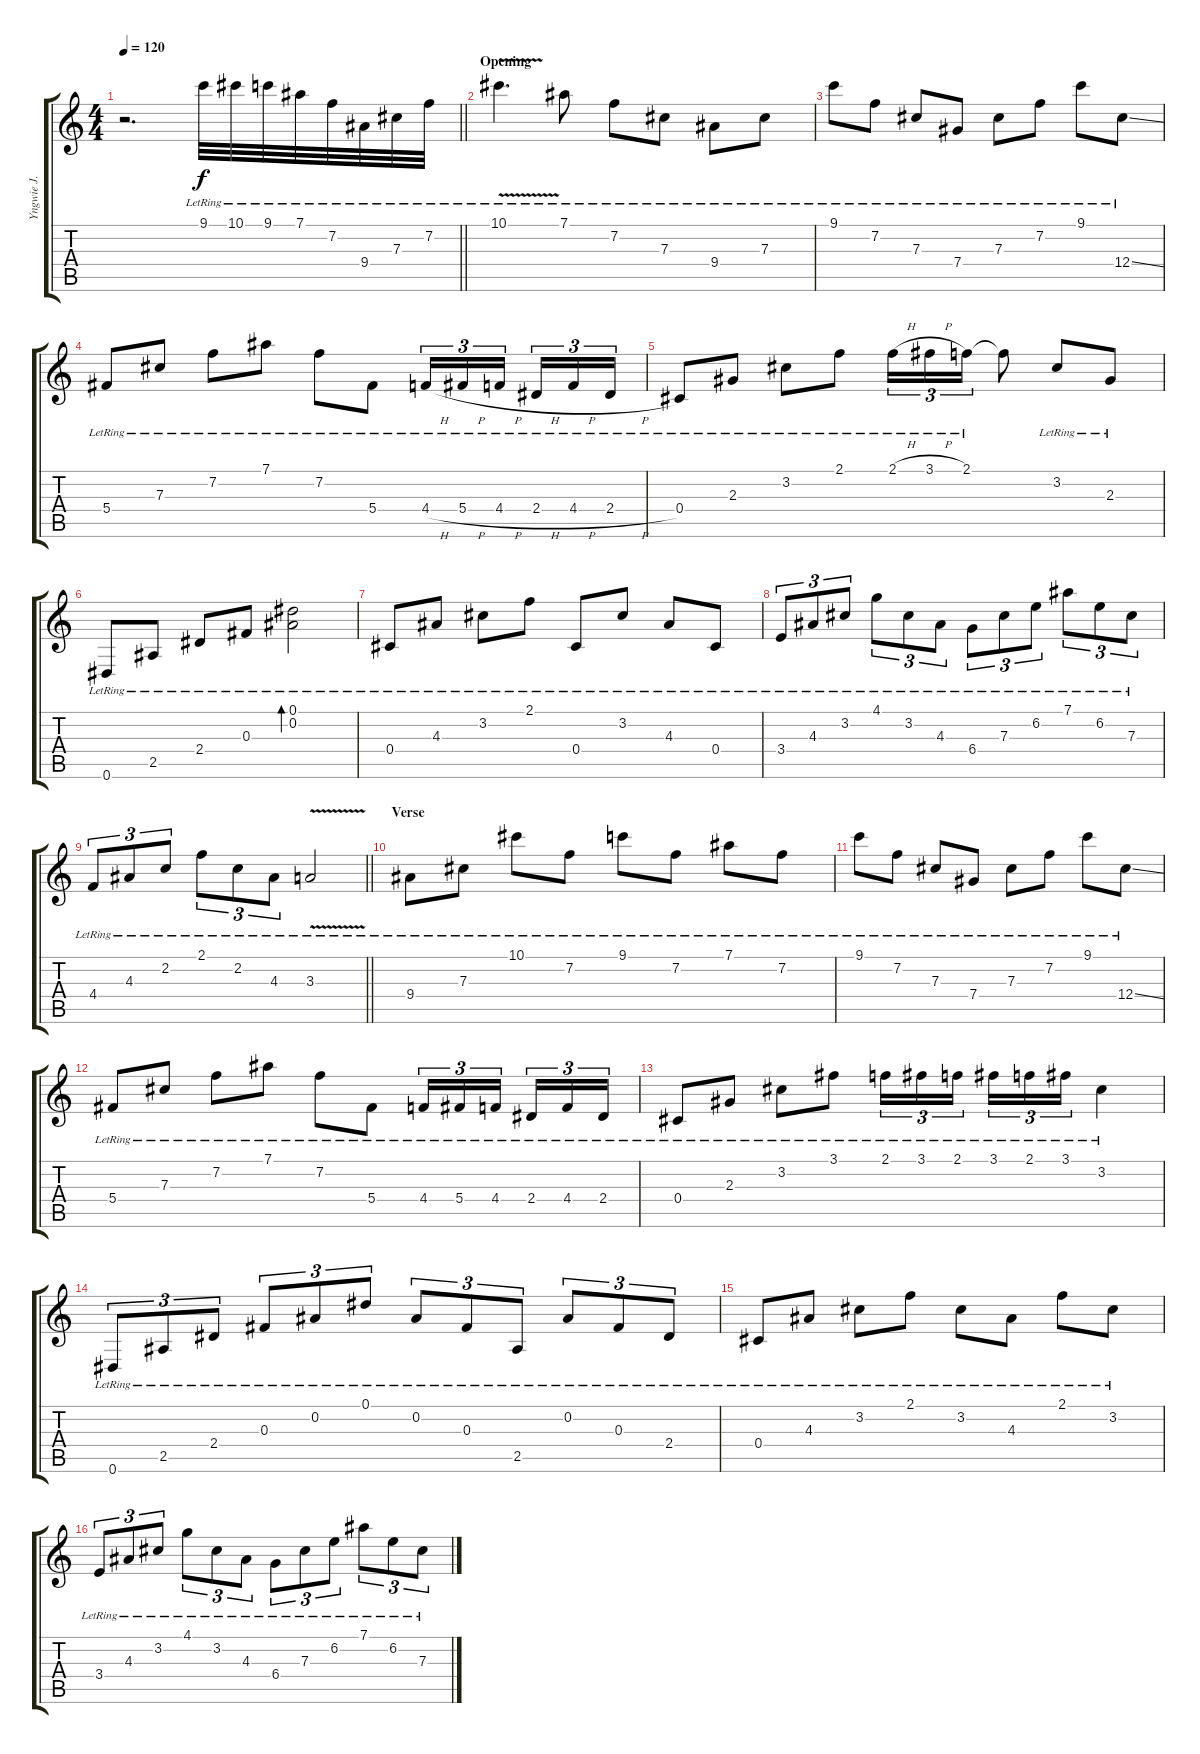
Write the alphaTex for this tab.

\track ("Yngwie J. Malmsteen" "Yngwie J. ") {instrument acousticguitarsteel}
\staff {score tabs}
\tuning (Eb4 Bb3 Gb3 Db3 Ab2 Eb2) {hide}
\ts (4 4)
\tempo 120
\clef g2
\barLineRight lightlight
\ks c
r.2{d dy f instrument acousticguitarsteel} 9.1{lr}.32 10.1{lr}.32 9.1{lr}.32 7.1{lr}.32 7.2{lr}.32 9.4{lr}.32 7.3{lr}.32 7.2{lr}.32 |
\section ("" "Opening")
10.1{v lr}.4{d} 7.1{lr}.8 7.2{lr}.8 7.3{lr}.8 9.4{lr}.8 7.3{lr}.8 |
9.1{lr}.8 7.2{lr}.8 7.3{lr}.8 7.4{lr}.8 7.3{lr}.8 7.2{lr}.8 9.1{lr}.8 12.4{ss lr}.8 |
5.4{lr}.8 7.3{lr}.8 7.2{lr}.8 7.1{lr}.8 7.2{lr}.8 5.4{lr}.8 4.4{h lr}.16{tu (3 2)} 5.4{h lr}.16{tu (3 2)} 4.4{h lr}.16{tu (3 2) beam splitsecondary} 2.4{h lr}.16{tu (3 2)} 4.4{h lr}.16{tu (3 2)} 2.4{h lr}.16{tu (3 2)} |
0.4{lr}.8 2.3{lr}.8 3.2{lr}.8 2.1{lr}.8 2.1{h lr}.16{tu (3 2)} 3.1{h lr}.16{tu (3 2)} 2.1{lr}.16{tu (3 2)} 2.1{t}.8 3.2{lr}.8 2.3{lr}.8 |
0.6{lr}.8 2.5{lr}.8 2.4{lr}.8 0.3{lr}.8 (0.1{lr} 0.2{lr}).2{bd 30} |
0.4{lr}.8 4.3{lr}.8 3.2{lr}.8 2.1{lr}.8 0.4{lr}.8 3.2{lr}.8 4.3{lr}.8 0.4{lr}.8 |
3.4{lr}.8{tu (3 2)} 4.3{lr}.8{tu (3 2)} 3.2{lr}.8{tu (3 2)} 4.1{lr}.8{tu (3 2)} 3.2{lr}.8{tu (3 2)} 4.3{lr}.8{tu (3 2)} 6.4{lr}.8{tu (3 2)} 7.3{lr}.8{tu (3 2)} 6.2{lr}.8{tu (3 2)} 7.1{lr}.8{tu (3 2)} 6.2{lr}.8{tu (3 2)} 7.3{lr}.8{tu (3 2)} |
\barLineRight lightlight
4.4{lr}.8{tu (3 2)} 4.3{lr}.8{tu (3 2)} 2.2{lr}.8{tu (3 2)} 2.1{lr}.8{tu (3 2)} 2.2{lr}.8{tu (3 2)} 4.3{lr}.8{tu (3 2)} 3.3{v lr}.2 |
\section ("" "Verse")
9.4{lr}.8 7.3{lr}.8 10.1{lr}.8 7.2{lr}.8 9.1{lr}.8 7.2{lr}.8 7.1{lr}.8 7.2{lr}.8 |
9.1{lr}.8 7.2{lr}.8 7.3{lr}.8 7.4{lr}.8 7.3{lr}.8 7.2{lr}.8 9.1{lr}.8 12.4{ss lr}.8 |
5.4{lr}.8 7.3{lr}.8 7.2{lr}.8 7.1{lr}.8 7.2{lr}.8 5.4{lr}.8 4.4{lr}.16{tu (3 2)} 5.4{lr}.16{tu (3 2)} 4.4{lr}.16{tu (3 2) beam splitsecondary} 2.4{lr}.16{tu (3 2)} 4.4{lr}.16{tu (3 2)} 2.4{lr}.16{tu (3 2)} |
0.4{lr}.8 2.3{lr}.8 3.2{lr}.8 3.1{lr}.8 2.1{lr}.16{tu (3 2)} 3.1{lr}.16{tu (3 2)} 2.1{lr}.16{tu (3 2) beam splitsecondary} 3.1{lr}.16{tu (3 2)} 2.1{lr}.16{tu (3 2)} 3.1{lr}.16{tu (3 2)} 3.2{lr}.4 |
0.6{lr}.8{tu (3 2)} 2.5{lr}.8{tu (3 2)} 2.4{lr}.8{tu (3 2)} 0.3{lr}.8{tu (3 2)} 0.2{lr}.8{tu (3 2)} 0.1{lr}.8{tu (3 2)} 0.2{lr}.8{tu (3 2)} 0.3{lr}.8{tu (3 2)} 2.5{lr}.8{tu (3 2)} 0.2{lr}.8{tu (3 2)} 0.3{lr}.8{tu (3 2)} 2.4{lr}.8{tu (3 2)} |
0.4{lr}.8 4.3{lr}.8 3.2{lr}.8 2.1{lr}.8 3.2{lr}.8 4.3{lr}.8 2.1{lr}.8 3.2{lr}.8 |
3.4{lr}.8{tu (3 2)} 4.3{lr}.8{tu (3 2)} 3.2{lr}.8{tu (3 2)} 4.1{lr}.8{tu (3 2)} 3.2{lr}.8{tu (3 2)} 4.3{lr}.8{tu (3 2)} 6.4{lr}.8{tu (3 2)} 7.3{lr}.8{tu (3 2)} 6.2{lr}.8{tu (3 2)} 7.1{lr}.8{tu (3 2)} 6.2{lr}.8{tu (3 2)} 7.3{lr}.8{tu (3 2)}
